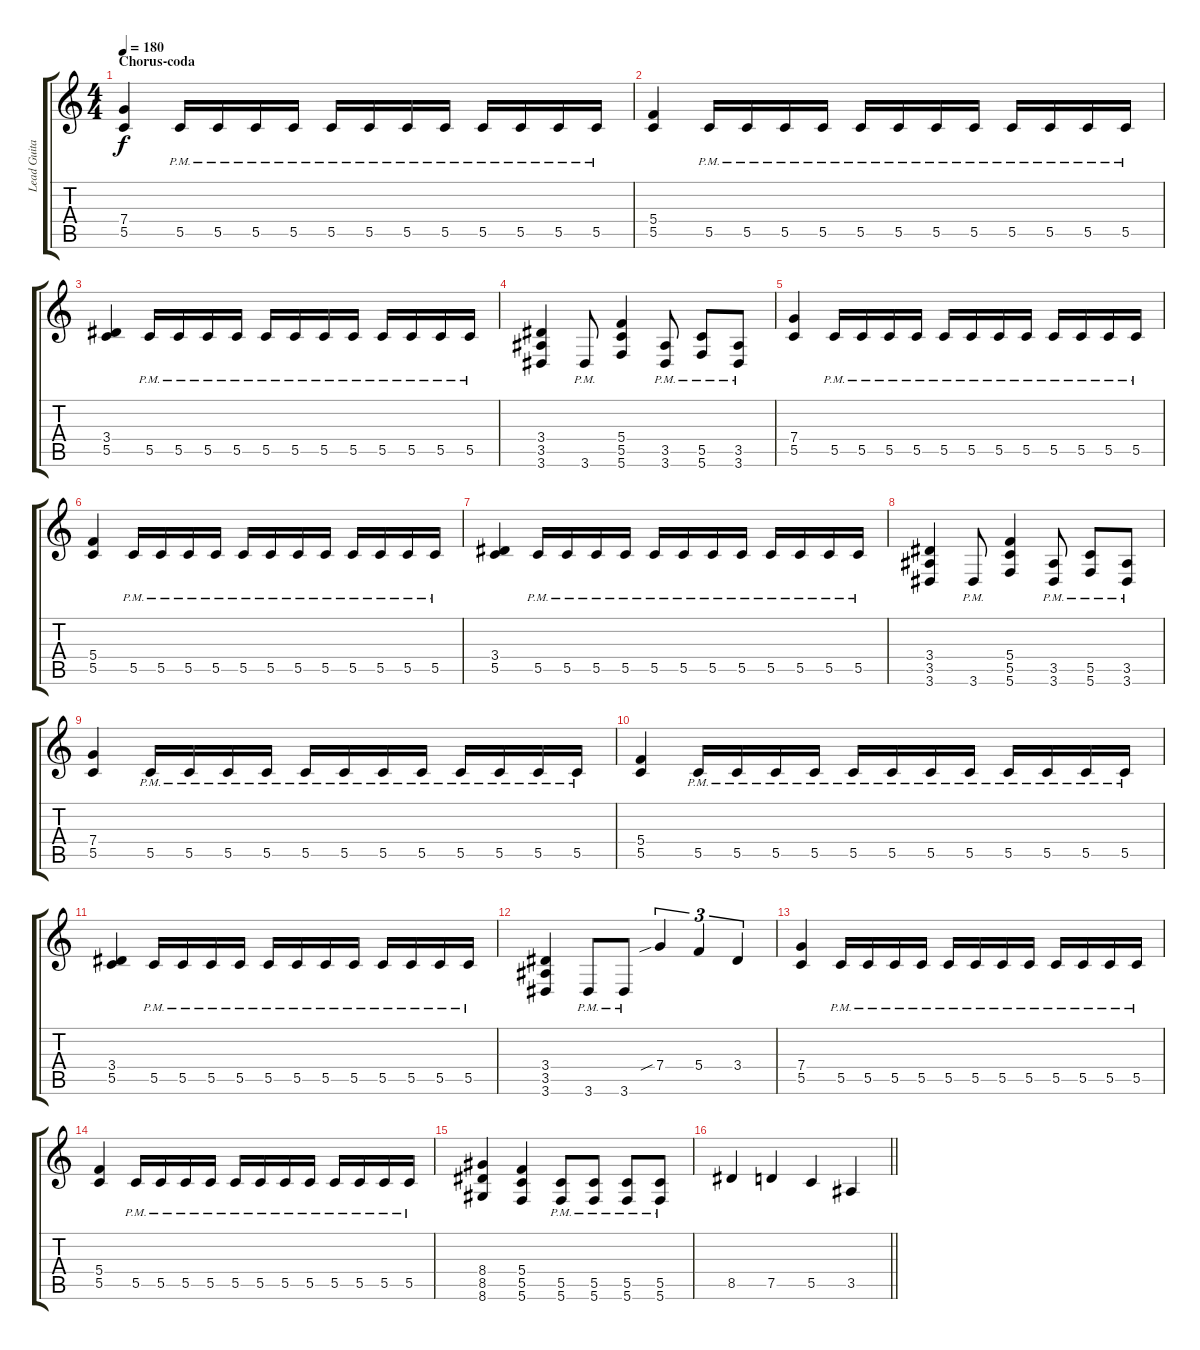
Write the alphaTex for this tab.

\track ("Lead Guitar" "Lead Guita") {instrument overdrivenguitar}
\staff {score tabs}
\tuning (D4 A3 F3 C3 G2 C2) {hide}
\ts (4 4)
\section ("" "Chorus-coda")
\tempo 180
\clef g2
\ks c
(7.4 5.5).4{dy f} 5.5{pm}.16 5.5{pm}.16 5.5{pm}.16 5.5{pm}.16 5.5{pm}.16 5.5{pm}.16 5.5{pm}.16 5.5{pm}.16 5.5{pm}.16 5.5{pm}.16 5.5{pm}.16 5.5{pm}.16 |
(5.4 5.5).4 5.5{pm}.16 5.5{pm}.16 5.5{pm}.16 5.5{pm}.16 5.5{pm}.16 5.5{pm}.16 5.5{pm}.16 5.5{pm}.16 5.5{pm}.16 5.5{pm}.16 5.5{pm}.16 5.5{pm}.16 |
(3.4 5.5).4 5.5{pm}.16 5.5{pm}.16 5.5{pm}.16 5.5{pm}.16 5.5{pm}.16 5.5{pm}.16 5.5{pm}.16 5.5{pm}.16 5.5{pm}.16 5.5{pm}.16 5.5{pm}.16 5.5{pm}.16 |
(3.4 3.5 3.6).4 3.6{pm}.8 (5.4 5.5 5.6).4 (3.5{pm} 3.6{pm}).8 (5.5{pm} 5.6{pm}).8 (3.5{pm} 3.6{pm}).8 |
(7.4 5.5).4 5.5{pm}.16 5.5{pm}.16 5.5{pm}.16 5.5{pm}.16 5.5{pm}.16 5.5{pm}.16 5.5{pm}.16 5.5{pm}.16 5.5{pm}.16 5.5{pm}.16 5.5{pm}.16 5.5{pm}.16 |
(5.4 5.5).4 5.5{pm}.16 5.5{pm}.16 5.5{pm}.16 5.5{pm}.16 5.5{pm}.16 5.5{pm}.16 5.5{pm}.16 5.5{pm}.16 5.5{pm}.16 5.5{pm}.16 5.5{pm}.16 5.5{pm}.16 |
(3.4 5.5).4 5.5{pm}.16 5.5{pm}.16 5.5{pm}.16 5.5{pm}.16 5.5{pm}.16 5.5{pm}.16 5.5{pm}.16 5.5{pm}.16 5.5{pm}.16 5.5{pm}.16 5.5{pm}.16 5.5{pm}.16 |
(3.4 3.5 3.6).4 3.6{pm}.8 (5.4 5.5 5.6).4 (3.5{pm} 3.6{pm}).8 (5.5{pm} 5.6{pm}).8 (3.5{pm} 3.6{pm}).8 |
(7.4 5.5).4 5.5{pm}.16 5.5{pm}.16 5.5{pm}.16 5.5{pm}.16 5.5{pm}.16 5.5{pm}.16 5.5{pm}.16 5.5{pm}.16 5.5{pm}.16 5.5{pm}.16 5.5{pm}.16 5.5{pm}.16 |
(5.4 5.5).4 5.5{pm}.16 5.5{pm}.16 5.5{pm}.16 5.5{pm}.16 5.5{pm}.16 5.5{pm}.16 5.5{pm}.16 5.5{pm}.16 5.5{pm}.16 5.5{pm}.16 5.5{pm}.16 5.5{pm}.16 |
(3.4 5.5).4 5.5{pm}.16 5.5{pm}.16 5.5{pm}.16 5.5{pm}.16 5.5{pm}.16 5.5{pm}.16 5.5{pm}.16 5.5{pm}.16 5.5{pm}.16 5.5{pm}.16 5.5{pm}.16 5.5{pm}.16 |
(3.4 3.5 3.6).4 3.6{pm}.8 3.6{pm}.8 7.4{sib}.4{tu (3 2)} 5.4.4{tu (3 2)} 3.4.4{tu (3 2)} |
(7.4 5.5).4 5.5{pm}.16 5.5{pm}.16 5.5{pm}.16 5.5{pm}.16 5.5{pm}.16 5.5{pm}.16 5.5{pm}.16 5.5{pm}.16 5.5{pm}.16 5.5{pm}.16 5.5{pm}.16 5.5{pm}.16 |
(5.4 5.5).4 5.5{pm}.16 5.5{pm}.16 5.5{pm}.16 5.5{pm}.16 5.5{pm}.16 5.5{pm}.16 5.5{pm}.16 5.5{pm}.16 5.5{pm}.16 5.5{pm}.16 5.5{pm}.16 5.5{pm}.16 |
(8.4 8.5 8.6).4 (5.4 5.5 5.6).4 (5.5{pm} 5.6{pm}).8 (5.5{pm} 5.6{pm}).8 (5.5{pm} 5.6{pm}).8 (5.5{pm} 5.6{pm}).8 |
\barLineRight lightlight
8.5.4 7.5.4 5.5.4 3.5.4
